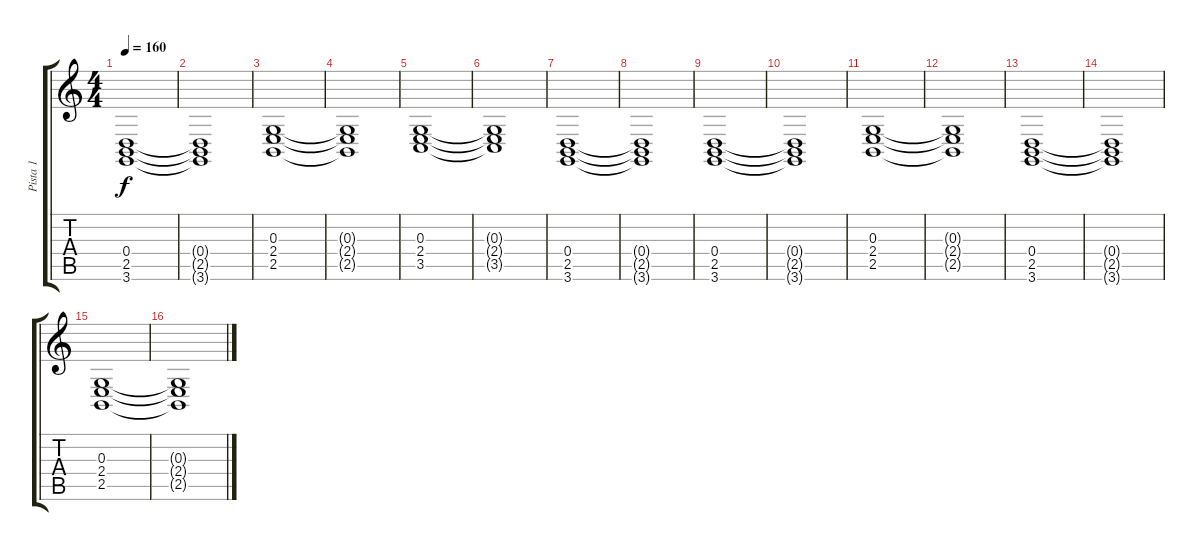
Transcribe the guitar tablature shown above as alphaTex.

\track ("Pista 1" "Pista 1") {instrument flute}
\staff {score tabs}
\tuning (E4 B3 G3 D3 A2 E2) {hide}
\ts (4 4)
\tempo 160
\clef g2
\ks c
(0.4 2.5 3.6).1{dy f} |
(0.4{t} 2.5{t} 3.6{t}).1 |
(0.3 2.4 2.5).1 |
(0.3{t} 2.4{t} 2.5{t}).1 |
(0.3 2.4 3.5).1 |
(0.3{t} 2.4{t} 3.5{t}).1 |
(0.4 2.5 3.6).1 |
(0.4{t} 2.5{t} 3.6{t}).1 |
(0.4 2.5 3.6).1 |
(0.4{t} 2.5{t} 3.6{t}).1 |
(0.3 2.4 2.5).1 |
(0.3{t} 2.4{t} 2.5{t}).1 |
(0.4 2.5 3.6).1 |
(0.4{t} 2.5{t} 3.6{t}).1 |
(0.3 2.4 2.5).1 |
(0.3{t} 2.4{t} 2.5{t}).1
